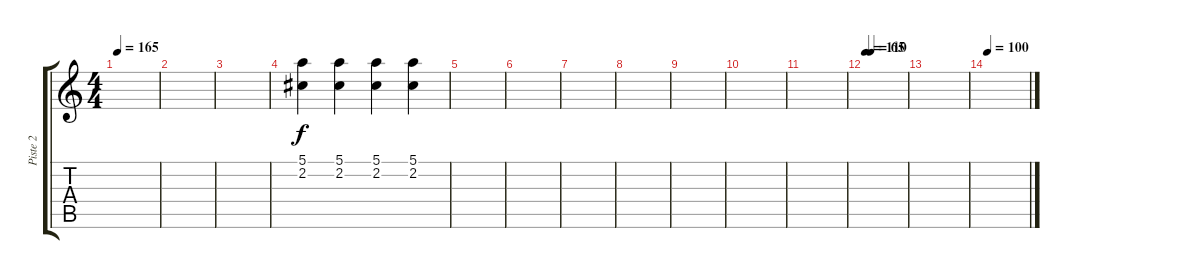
\track ("Piste 2" "Piste 2") {instrument acousticguitarsteel}
\staff {score tabs}
\tuning (E4 B3 G3 D3 A2 E2) {hide}
\ts (4 4)
\tempo 165
\clef g2
\ks c
|
|
|
(5.1 2.2).4{volume 3 instrument acousticguitarsteel} (5.1 2.2).4 (5.1 2.2).4 (5.1 2.2).4 |
|
|
|
|
|
|
|
\tempo 160
\tempo 110
\tempo (65 0.125)
|
|
\tempo 100
